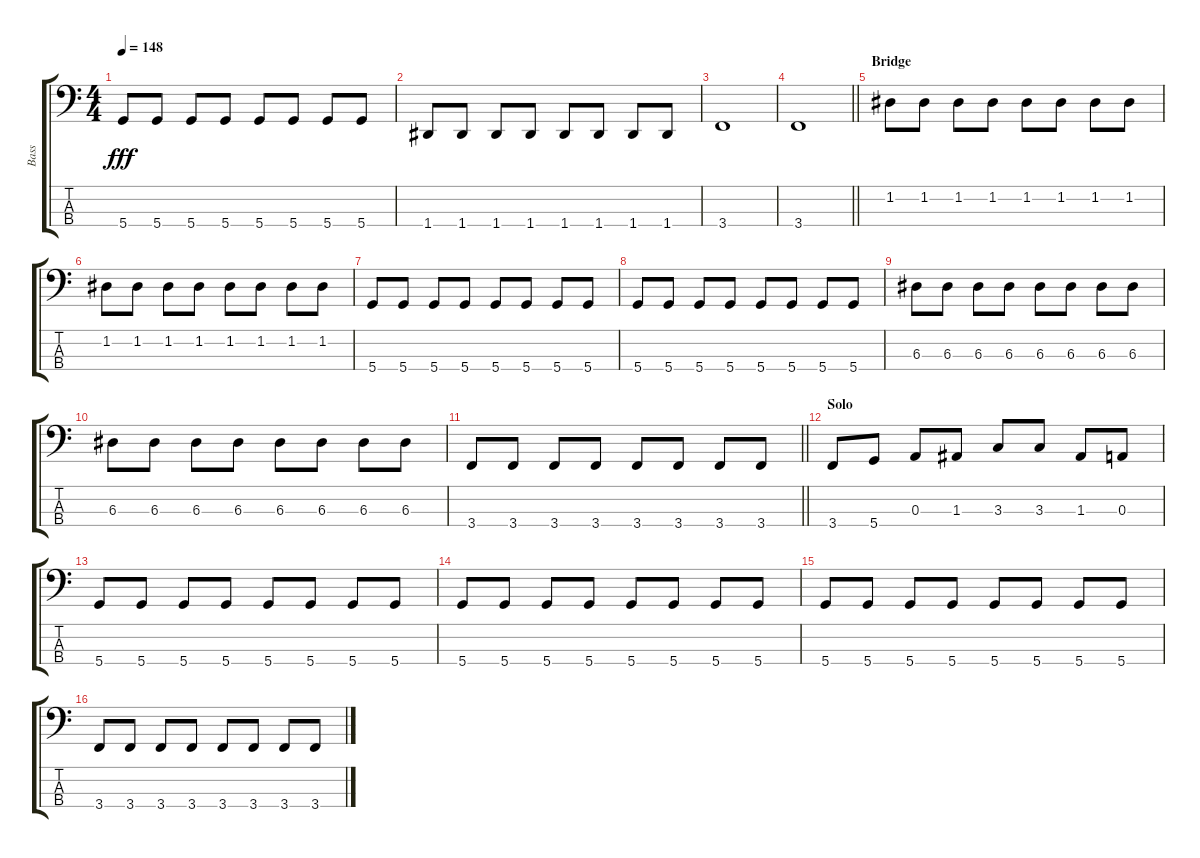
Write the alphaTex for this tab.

\track ("Bass" "Bass") {instrument electricbasspick}
\staff {score tabs}
\tuning (G2 D2 A1 D1) {hide}
\ts (4 4)
\tempo 148
\clef f4
\ks c
5.4.8{dy fff} 5.4.8 5.4.8 5.4.8 5.4.8 5.4.8 5.4.8 5.4.8 |
1.4.8 1.4.8 1.4.8 1.4.8 1.4.8 1.4.8 1.4.8 1.4.8 |
3.4.1 |
\barLineRight lightlight
3.4.1 |
\section ("" "Bridge")
1.2.8 1.2.8 1.2.8 1.2.8 1.2.8 1.2.8 1.2.8 1.2.8 |
1.2.8 1.2.8 1.2.8 1.2.8 1.2.8 1.2.8 1.2.8 1.2.8 |
5.4.8 5.4.8 5.4.8 5.4.8 5.4.8 5.4.8 5.4.8 5.4.8 |
5.4.8 5.4.8 5.4.8 5.4.8 5.4.8 5.4.8 5.4.8 5.4.8 |
6.3.8 6.3.8 6.3.8 6.3.8 6.3.8 6.3.8 6.3.8 6.3.8 |
6.3.8 6.3.8 6.3.8 6.3.8 6.3.8 6.3.8 6.3.8 6.3.8 |
\barLineRight lightlight
3.4.8 3.4.8 3.4.8 3.4.8 3.4.8 3.4.8 3.4.8 3.4.8 |
\section ("" "Solo")
3.4.8 5.4.8 0.3.8 1.3.8 3.3.8 3.3.8 1.3.8 0.3.8 |
5.4.8 5.4.8 5.4.8 5.4.8 5.4.8 5.4.8 5.4.8 5.4.8 |
5.4.8 5.4.8 5.4.8 5.4.8 5.4.8 5.4.8 5.4.8 5.4.8 |
5.4.8 5.4.8 5.4.8 5.4.8 5.4.8 5.4.8 5.4.8 5.4.8 |
3.4.8 3.4.8 3.4.8 3.4.8 3.4.8 3.4.8 3.4.8 3.4.8
